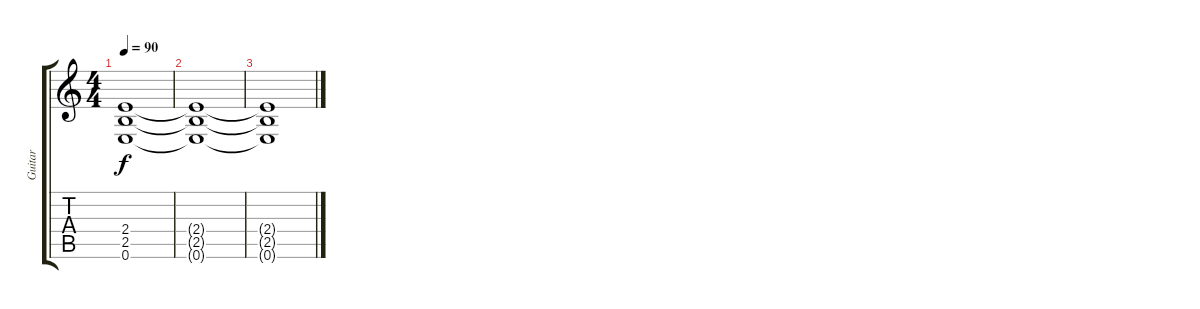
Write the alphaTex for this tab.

\track ("Guitar" "Guitar") {instrument distortionguitar}
\staff {score tabs}
\tuning (E4 B3 G3 D3 A2 E2) {hide}
\ts (4 4)
\tempo 90
\clef g2
\ks c
(2.4 2.5 0.6).1{dy f volume 0} |
(2.4{t} 2.5{t} 0.6{t}).1 |
(2.4{t} 2.5{t} 0.6{t}).1
